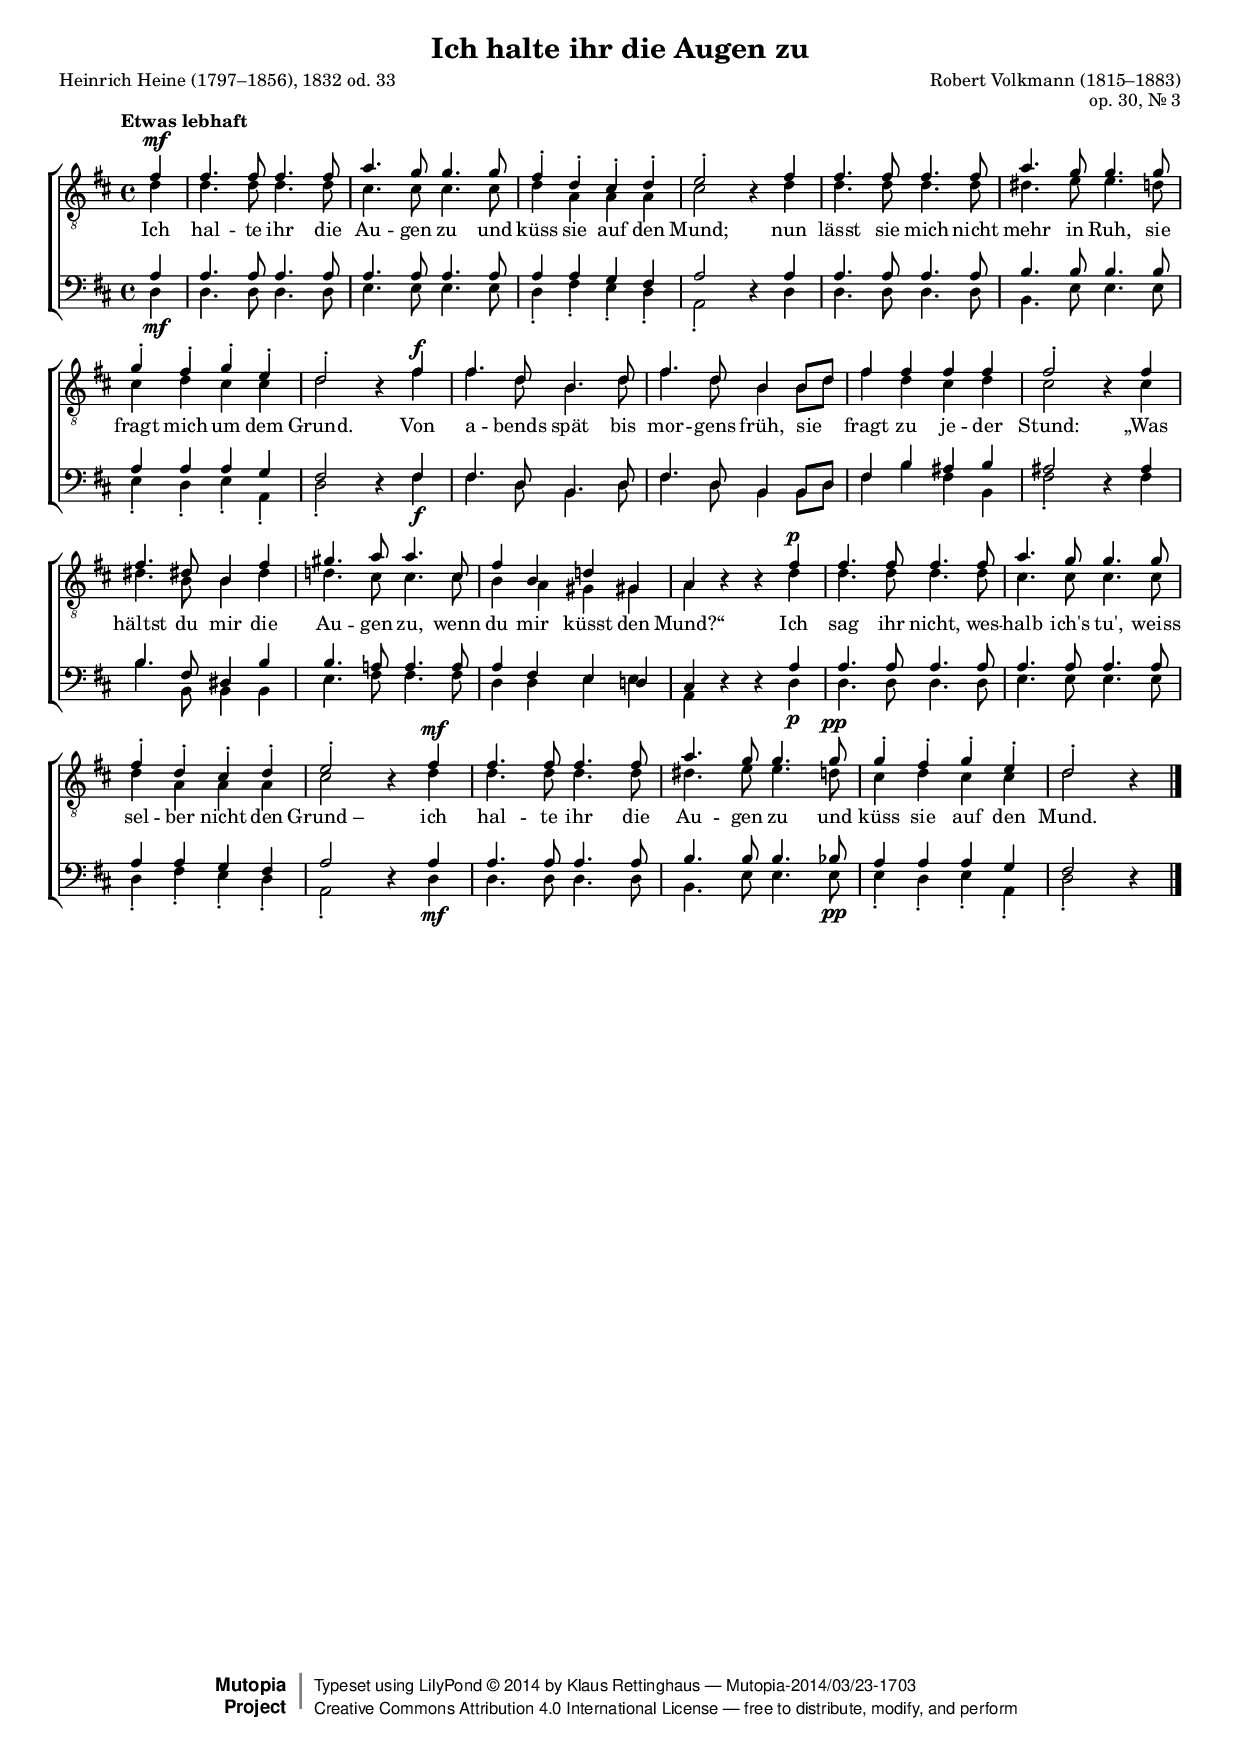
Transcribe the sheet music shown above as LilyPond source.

#(set-global-staff-size 15.5) 

\version "2.18.0" 

global = { \key d \major \time 4/4 \tempo "Etwas lebhaft" } 

TAAugenhalten = \relative d' { 
\revert Rest.direction 
\partial 4 
fis4\mf 
fis4. fis8 fis4. fis8 
a4. g8 g4. g8 
fis4-. d-. cis-. d-. 
e2-. r4 fis 
fis4. fis8 fis4. fis8 
a4. g8 g4. g8 
g4-. fis-. g-. e-. 
d2-. r4 fis\f 
fis4. d8 b4. d8 
fis4. d8 b4 b8[ d] 
fis4 fis fis fis 
fis2-. r4 fis 
fis4. dis8 b4 fis' 
gis4. a8 a4. cis,8 
fis4 b, d! gis,! 
a r r fis'\p 
fis4. fis8 fis4. fis8 
a4. g8 g4. g8 
fis4-. d-. cis-. d-. 
e2-. r4 fis\mf 
fis4. fis8 fis4. fis8 
a4. g8 g4. g8\pp 
g4-. fis-. g-. e-. 
d2-. r4 
\bar "|." 
} 

TBAugenhalten = \relative d' { 
\partial 4 
d4 
d4. d8 d4. d8 
cis4. cis8 cis4. cis8 
d4 a a a 
cis2 s4 d4 
d4. d8 d4. d8 
dis4. e8 e4. d8 
cis4 d cis cis 
d2 s4 fis 
fis4. d8 b4. d8 
fis4. d8 b4 b8[ d] 
fis4 d cis d 
cis2 s4 cis 
dis4. b8 b4 dis 
d!4. cis8 cis4. cis8 
b4 a gis gis 
a s s d 
d4. d8 d4. d8 
cis4. cis8 cis4. cis8 
d4 a a a 
cis2 s4 d4 
d4. d8 d4. d8 
dis4. e8 e4. d8 
cis4 d cis cis 
d2 s4 
\bar "|." 
} 

BAAugenhalten = \relative d' { 
\partial 4 
a4 
a4. a8 a4. a8 
a4. a8 a4. a8 
a4 a g fis 
a2 s4 a 
a4. a8 a4. a8 
b4. b8 b4. b8 
a4 a a g 
fis2 s4 fis 
fis4. d8 b4. d8 
fis4. d8 b4 b8[ d] 
fis4 b ais b 
ais2 s4 ais 
b4. fis8 dis4 b' 
b4. a!8 a4. a8 
a4 fis e d! 
cis s s a' 
a4. a8 a4. a8 
a4. a8 a4. a8 
a4 a g fis 
a2 s4 a 
a4. a8 a4. a8 
b4. b8 b4. bes8 
a4 a a g 
fis2 s4 
\bar "|." 
} 

BBAugenhalten = \relative d { 
\revert Rest.direction 
\partial 4 
d4\mf 
d4. d8 d4. d8 
e4. e8 e4. e8 
d4-. fis-. e-. d-. 
a2-. r4 d4 
d4. d8 d4. d8 
b4. e8 e4. e8 
e4-. d-. e-. a,-. 
d2-. r4 fis\f 
fis4. d8 b4. d8 
fis4. d8 b4 b8[ d] 
fis4 b fis b, 
fis'2-. r4 fis 
b4. b,8 b4 b 
e4. fis8 fis4. fis8 
d4 d e e 
a, r r d\p 
d4. d8 d4. d8 
e4. e8 e4. e8 
d4-. fis-. e-. d-. 
a2-. r4 d4\mf 
d4. d8 d4. d8 
b4. e8 e4. e8\pp 
e4-. d-. e-. a,-. 
d2-. r4 
\bar "|." 
} 


LAugenhaltenA = \lyricmode { 
Ich hal -- te ihr die Au -- gen zu 
und küss sie auf den Mund; 
nun lässt sie mich nicht mehr in Ruh, 
sie fragt mich um dem Grund. 
} 

LAugenhaltenB = \lyricmode { 
Von a -- bends spät bis mor -- gens früh, 
%Original: Von A -- bend spät bis mor -- gens fruh 
sie fragt zu je -- der Stund: 
„Was hältst du mir die Au -- gen zu, 
wenn du mir küsst den Mund?“ 
} 

LAugenhaltenC = \lyricmode { 
Ich sag ihr nicht, wes -- halb ich's tu', 
weiss sel -- ber nicht den "Grund –" 
ich hal -- te ihr die Au -- gen zu 
und küss sie auf den Mund. 
} 

%--------------------

\header { 
 kaisernumber = "447" 
 comment = "" 
 footnote = "" 
 
 title = "Ich halte ihr die Augen zu" 
 subtitle = "" 
 composer = "Robert Volkmann (1815–1883)" 
 opus = "op. 30, Nr. 3" 
 arranger = "" 
 poet = "Heinrich Heine (1797–1856), 1832 od. 33" 
 
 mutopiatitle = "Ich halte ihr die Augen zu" 
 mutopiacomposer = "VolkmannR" 
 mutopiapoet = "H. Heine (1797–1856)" 
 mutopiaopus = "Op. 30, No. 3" 
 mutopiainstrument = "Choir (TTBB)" 
 date = "1900s" 
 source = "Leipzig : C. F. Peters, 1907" 
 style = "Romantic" 
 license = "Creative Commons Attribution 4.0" 
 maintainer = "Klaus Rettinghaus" 
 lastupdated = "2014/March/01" 
 
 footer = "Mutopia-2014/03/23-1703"
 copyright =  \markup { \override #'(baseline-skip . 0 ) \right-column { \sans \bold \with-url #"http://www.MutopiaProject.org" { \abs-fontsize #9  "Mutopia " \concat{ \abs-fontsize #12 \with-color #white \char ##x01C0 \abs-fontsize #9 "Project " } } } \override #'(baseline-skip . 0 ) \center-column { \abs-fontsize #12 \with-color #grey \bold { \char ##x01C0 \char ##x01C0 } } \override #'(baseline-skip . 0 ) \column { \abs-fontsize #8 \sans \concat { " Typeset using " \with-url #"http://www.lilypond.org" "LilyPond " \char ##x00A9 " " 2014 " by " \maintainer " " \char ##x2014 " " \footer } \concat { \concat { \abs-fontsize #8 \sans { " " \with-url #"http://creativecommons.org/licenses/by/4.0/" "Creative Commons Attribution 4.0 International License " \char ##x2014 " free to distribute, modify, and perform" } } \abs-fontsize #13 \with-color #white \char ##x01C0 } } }
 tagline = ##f
} 

\score {
{
\context ChoirStaff 
	<< 
	\context Staff = TenorStaff 
	<< 
	\accidentalStyle voice 
	\set Staff.midiInstrument = "voice oohs" 
			\clef "G_8" 
			\context Voice = TenorA { \voiceOne 
				<< 
				\autoBeamOff 
				\dynamicUp 
				\global \TAAugenhalten 
				>> } 
			\context Voice = TenorB { \voiceTwo 
 				<< 
				\autoBeamOff 
				\global \TBAugenhalten 
				>> } 
			>> 
	\context Lyrics = verses 
	\context Staff = BassStaff 
	<< 
	\accidentalStyle voice 
	\set Staff.midiInstrument = "voice oohs" 
			\clef "F" 
			\context Voice = BassA { \voiceOne 
				<< 
				\autoBeamOff 
				\dynamicUp 
				\global \BAAugenhalten 
				>> } 
			\context Voice = BassB { \voiceTwo 
				<< 
				\autoBeamOff 
				\dynamicDown 
				\global \BBAugenhalten 
				>> } 
		>> 
	\context Lyrics = verses \lyricsto TenorA { \LAugenhaltenA \LAugenhaltenB \LAugenhaltenC } 
	>> 
}

\layout {
indent = 0.0\cm
\context {\Score 
\remove "Bar_number_engraver"
\override DynamicTextSpanner.style = #'none 
\override BreathingSign.text = #(make-musicglyph-markup "scripts.rvarcomma") 
}
}

\midi {
\tempo 4=120
}

}
